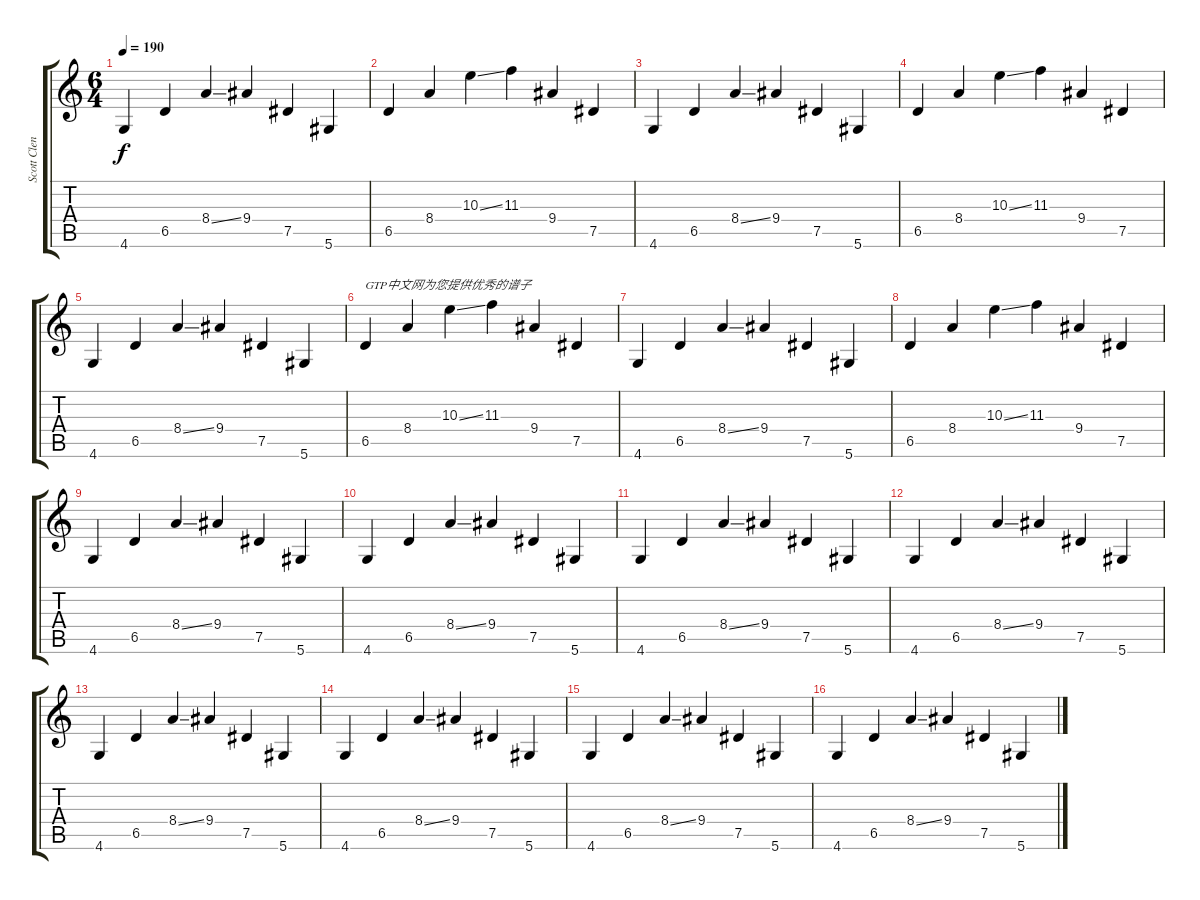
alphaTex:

\track ("Scott Clendenin" "Scott Clen") {instrument electricbasspick}
\staff {score tabs}
\tuning (Eb4 Bb3 Gb3 Db3 Ab2 Eb2) {hide}
\ts (6 4)
\tempo 190
\clef g2
\ks c
4.6.4{dy f instrument electricbasspick} 6.5.4 8.4{ss}.4 9.4.4 7.5.4 5.6.4 |
6.5.4 8.4.4 10.3{ss}.4 11.3.4 9.4.4 7.5.4 |
4.6.4 6.5.4 8.4{ss}.4 9.4.4 7.5.4 5.6.4 |
6.5.4 8.4.4 10.3{ss}.4 11.3.4 9.4.4 7.5.4 |
4.6.4 6.5.4 8.4{ss}.4 9.4.4 7.5.4 5.6.4 |
6.5.4{txt "GTP中文网为您提供优秀的谱子"} 8.4.4 10.3{ss}.4 11.3.4 9.4.4 7.5.4 |
4.6.4 6.5.4 8.4{ss}.4 9.4.4 7.5.4 5.6.4 |
6.5.4 8.4.4 10.3{ss}.4 11.3.4 9.4.4 7.5.4 |
4.6.4 6.5.4 8.4{ss}.4 9.4.4 7.5.4 5.6.4 |
4.6.4 6.5.4 8.4{ss}.4 9.4.4 7.5.4 5.6.4 |
4.6.4 6.5.4 8.4{ss}.4 9.4.4 7.5.4 5.6.4 |
4.6.4 6.5.4 8.4{ss}.4 9.4.4 7.5.4 5.6.4 |
4.6.4 6.5.4 8.4{ss}.4 9.4.4 7.5.4 5.6.4 |
4.6.4 6.5.4 8.4{ss}.4 9.4.4 7.5.4 5.6.4 |
4.6.4 6.5.4 8.4{ss}.4 9.4.4 7.5.4 5.6.4 |
4.6.4 6.5.4 8.4{ss}.4 9.4.4 7.5.4 5.6.4
